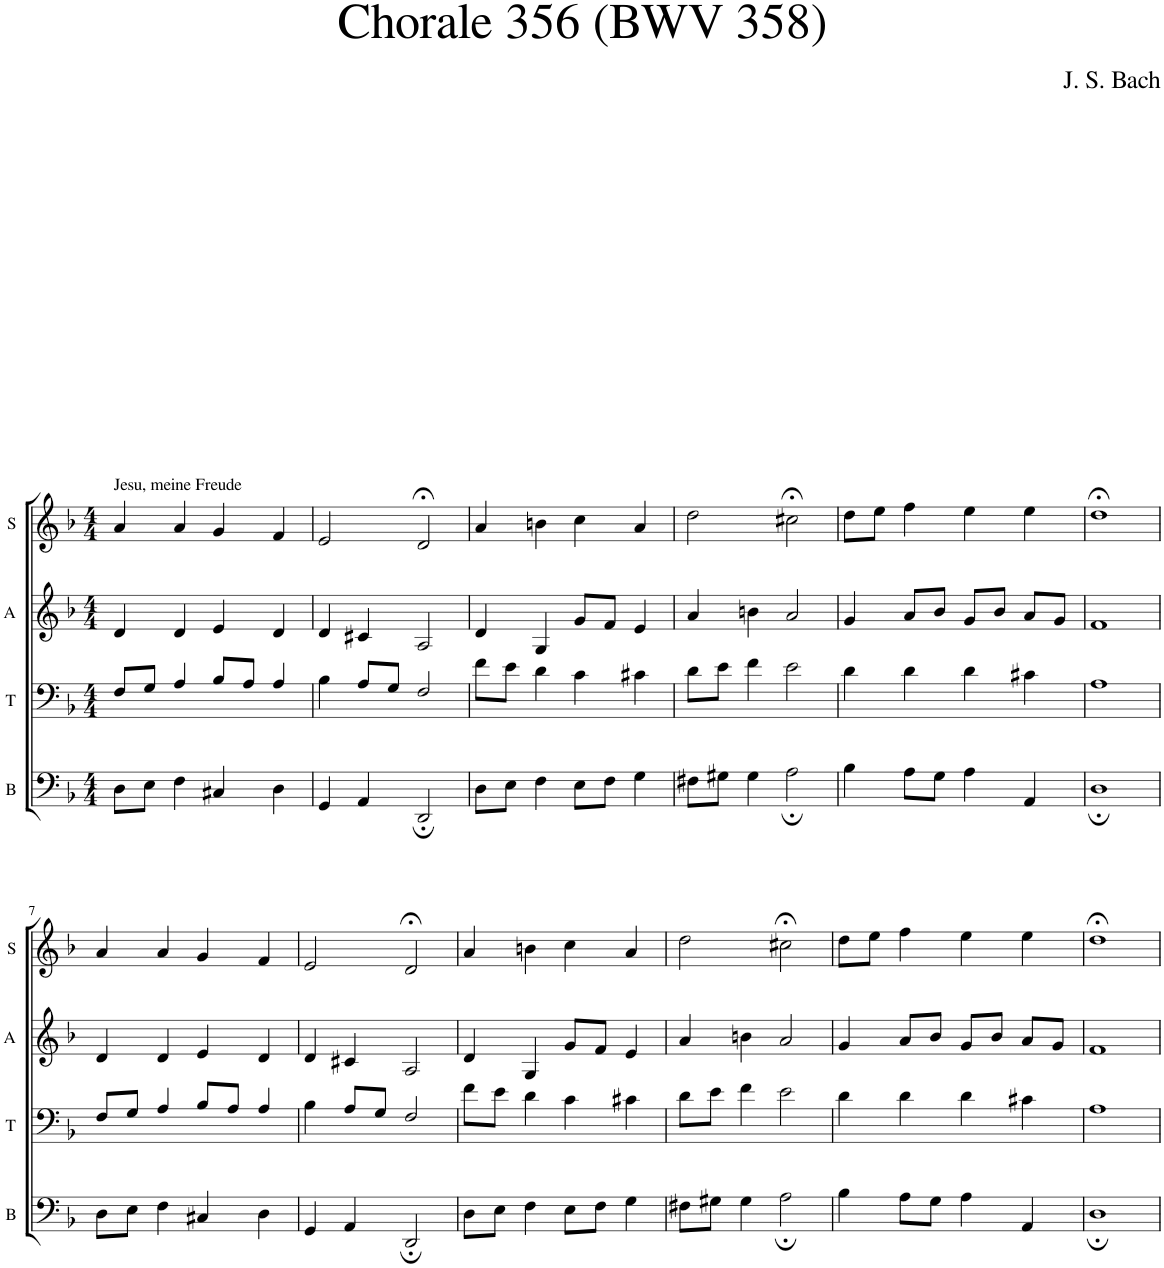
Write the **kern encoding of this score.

**kern	**kern	**kern	**kern
*part4	*part3	*part2	*part1
*staff4	*staff3	*staff2	*staff1
*I"B	*I"T	*I"A	*I"S
*I'B	*I'T	*I'A	*I'S
*clefF4	*clefF4	*clefG2	*clefG2
*k[b-]	*k[b-]	*k[b-]	*k[b-]
*M4/4	*M4/4	*M4/4	*M4/4
=1	=1	=1	=1
!	!	!	!LO:TX:a:t=Jesu, meine Freude
8D\L	8F/L	4d/	4a/
8E\J	8G/J	.	.
4F\	4A/	4d/	4a/
4C#X/	8B-/L	4e/	4g/
.	8A/J	.	.
4D\	4A/	4d/	4f/
=2	=2	=2	=2
4GG/	4B-\	4d/	2e/
4AA/	8A/L	4c#X/	.
.	8G/J	.	.
2DD;/	2F/	2A/	2d;</
=3	=3	=3	=3
8D\L	8f\L	4d/	4a/
8E\J	8e\J	.	.
4F\	4d\	4G/	4bn\
8E\L	4c\	8g/L	4cc\
8F\J	.	8f/J	.
4G\	4c#X\	4e/	4a/
=4	=4	=4	=4
8F#X\L	8d\L	4a/	2dd\
8G#X\J	8e\J	.	.
4G#\	4f\	4bn\	.
2A;\	2e\	2a/	2cc#X;<\
=5	=5	=5	=5
4B-\	4d\	4g/	8dd\L
.	.	.	8ee\J
8A\L	4d\	8a/L	4ff\
8G\J	.	8b-/J	.
4A\	4d\	8g/L	4ee\
.	.	8b-/J	.
4AA/	4c#X\	8a/L	4ee\
.	.	8g/J	.
=6	=6	=6	=6
1D;	1A	1f	1dd;<
!!LO:LB:g=z
=7	=7	=7	=7
8D\L	8F/L	4d/	4a/
8E\J	8G/J	.	.
4F\	4A/	4d/	4a/
4C#X/	8B-/L	4e/	4g/
.	8A/J	.	.
4D\	4A/	4d/	4f/
=8	=8	=8	=8
4GG/	4B-\	4d/	2e/
4AA/	8A/L	4c#X/	.
.	8G/J	.	.
2DD;/	2F/	2A/	2d;</
=9	=9	=9	=9
8D\L	8f\L	4d/	4a/
8E\J	8e\J	.	.
4F\	4d\	4G/	4bn\
8E\L	4c\	8g/L	4cc\
8F\J	.	8f/J	.
4G\	4c#X\	4e/	4a/
=10	=10	=10	=10
8F#X\L	8d\L	4a/	2dd\
8G#X\J	8e\J	.	.
4G#\	4f\	4bn\	.
2A;\	2e\	2a/	2cc#X;<\
=11	=11	=11	=11
4B-\	4d\	4g/	8dd\L
.	.	.	8ee\J
8A\L	4d\	8a/L	4ff\
8G\J	.	8b-/J	.
4A\	4d\	8g/L	4ee\
.	.	8b-/J	.
4AA/	4c#X\	8a/L	4ee\
.	.	8g/J	.
=12	=12	=12	=12
1D;	1A	1f	1dd;<
=	=	=	=
*-	*-	*-	*-
